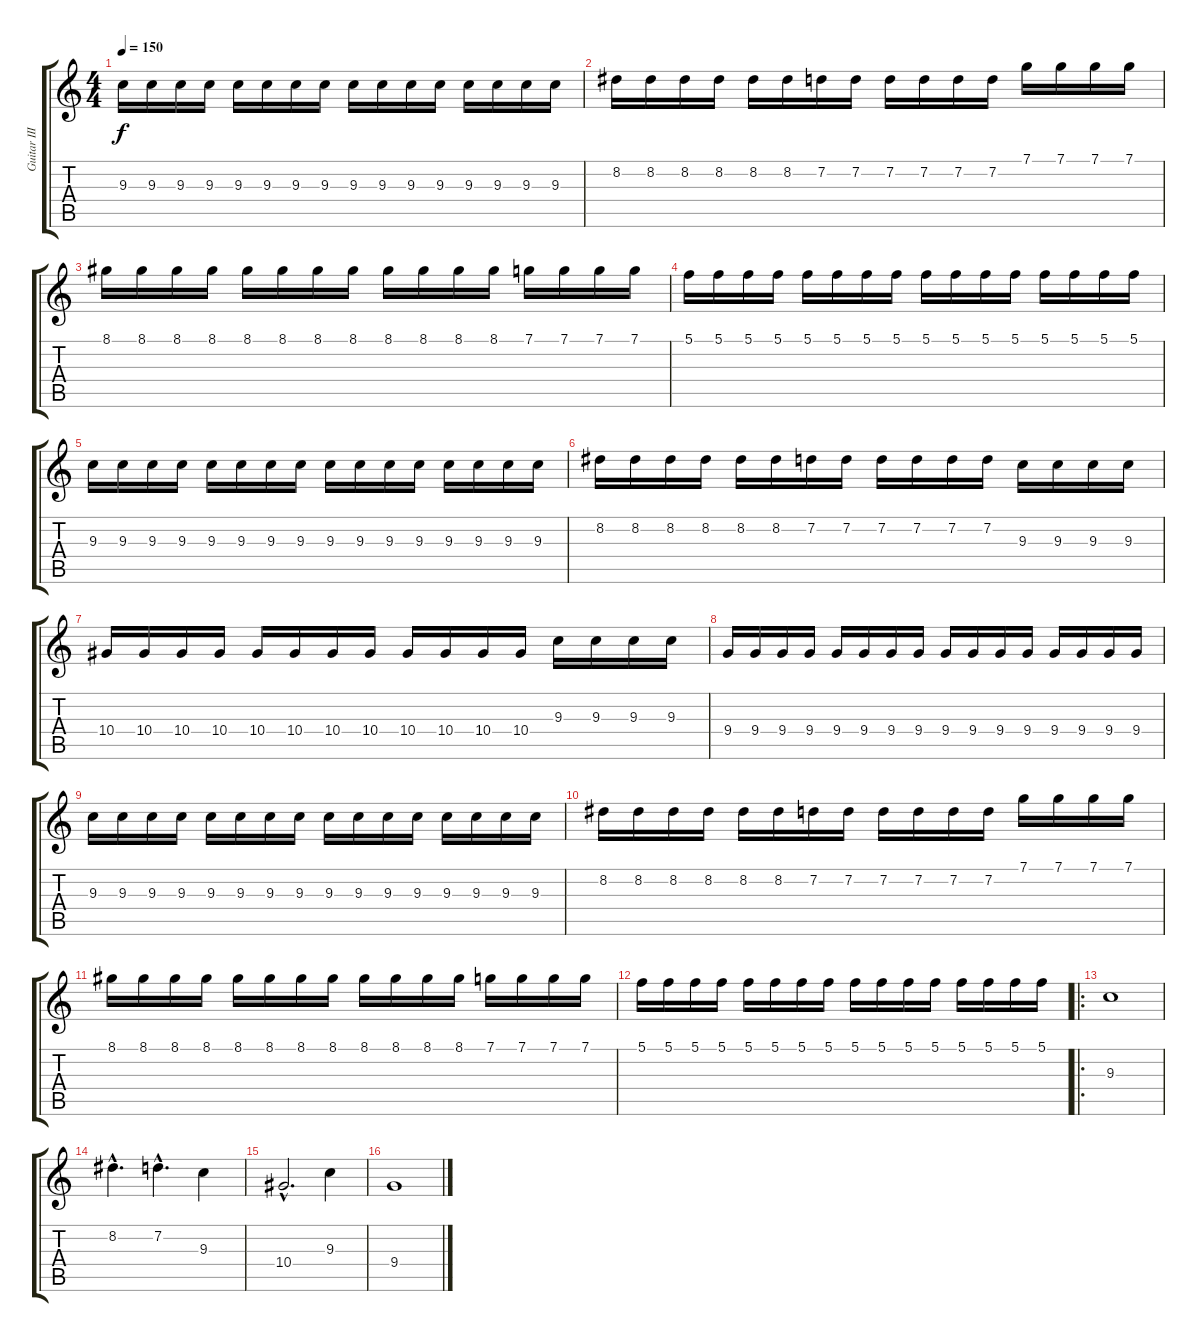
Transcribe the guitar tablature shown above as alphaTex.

\track ("Guitar III" "Guitar III") {instrument distortionguitar}
\staff {score tabs}
\tuning (C4 G3 Eb3 Bb2 F2 C2) {hide}
\ts (4 4)
\tempo 150
\clef g2
\ks c
9.3.16{dy f} 9.3.16 9.3.16 9.3.16 9.3.16 9.3.16 9.3.16 9.3.16 9.3.16 9.3.16 9.3.16 9.3.16 9.3.16 9.3.16 9.3.16 9.3.16 |
8.2.16 8.2.16 8.2.16 8.2.16 8.2.16 8.2.16 7.2.16 7.2.16 7.2.16 7.2.16 7.2.16 7.2.16 7.1.16 7.1.16 7.1.16 7.1.16 |
8.1.16 8.1.16 8.1.16 8.1.16 8.1.16 8.1.16 8.1.16 8.1.16 8.1.16 8.1.16 8.1.16 8.1.16 7.1.16 7.1.16 7.1.16 7.1.16 |
5.1.16 5.1.16 5.1.16 5.1.16 5.1.16 5.1.16 5.1.16 5.1.16 5.1.16 5.1.16 5.1.16 5.1.16 5.1.16 5.1.16 5.1.16 5.1.16 |
9.3.16{volume 13 balance 0} 9.3.16 9.3.16 9.3.16 9.3.16 9.3.16 9.3.16 9.3.16 9.3.16 9.3.16 9.3.16 9.3.16 9.3.16 9.3.16 9.3.16 9.3.16 |
8.2.16 8.2.16 8.2.16 8.2.16 8.2.16 8.2.16 7.2.16 7.2.16 7.2.16 7.2.16 7.2.16 7.2.16 9.3.16 9.3.16 9.3.16 9.3.16 |
10.4.16 10.4.16 10.4.16 10.4.16 10.4.16 10.4.16 10.4.16 10.4.16 10.4.16 10.4.16 10.4.16 10.4.16 9.3.16 9.3.16 9.3.16 9.3.16 |
9.4.16 9.4.16 9.4.16 9.4.16 9.4.16 9.4.16 9.4.16 9.4.16 9.4.16 9.4.16 9.4.16 9.4.16 9.4.16 9.4.16 9.4.16 9.4.16 |
9.3.16 9.3.16 9.3.16 9.3.16 9.3.16 9.3.16 9.3.16 9.3.16 9.3.16 9.3.16 9.3.16 9.3.16 9.3.16 9.3.16 9.3.16 9.3.16 |
8.2.16 8.2.16 8.2.16 8.2.16 8.2.16 8.2.16 7.2.16 7.2.16 7.2.16 7.2.16 7.2.16 7.2.16 7.1.16 7.1.16 7.1.16 7.1.16 |
8.1.16 8.1.16 8.1.16 8.1.16 8.1.16 8.1.16 8.1.16 8.1.16 8.1.16 8.1.16 8.1.16 8.1.16 7.1.16 7.1.16 7.1.16 7.1.16 |
5.1.16 5.1.16 5.1.16 5.1.16 5.1.16 5.1.16 5.1.16 5.1.16 5.1.16 5.1.16 5.1.16 5.1.16 5.1.16 5.1.16 5.1.16 5.1.16 |
\ro
9.3.1 |
8.2{hac}.4{d} 7.2{hac}.4{d} 9.3.4 |
10.4{hac}.2{d} 9.3.4 |
9.4.1
